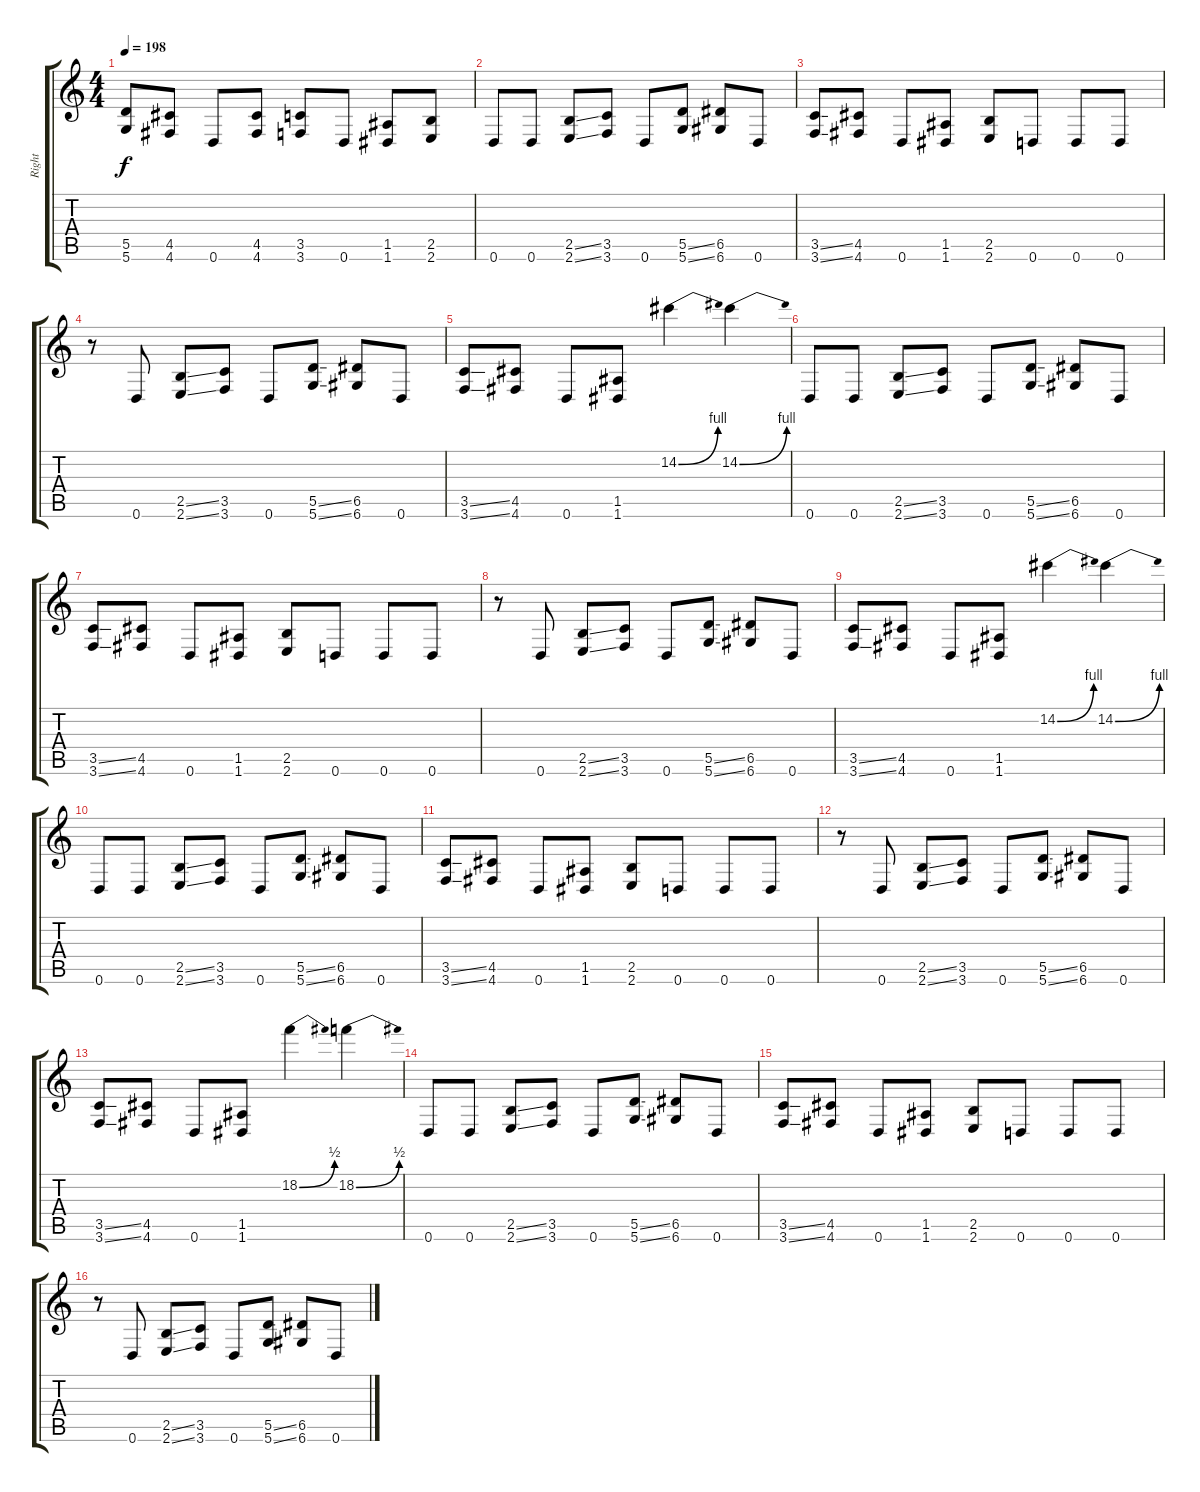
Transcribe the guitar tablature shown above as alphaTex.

\track ("Right" "Right") {instrument distortionguitar}
\staff {score tabs}
\tuning (E4 B3 G3 D3 A2 D2) {hide}
\ts (4 4)
\tempo 198
\clef g2
\ks c
(5.5 5.6).8{dy f} (4.5 4.6).8 0.6.8 (4.5 4.6).8 (3.5 3.6).8 0.6.8 (1.5 1.6).8 (2.5 2.6).8 |
0.6.8 0.6.8 (2.5{ss} 2.6{ss}).8 (3.5 3.6).8 0.6.8 (5.5{ss} 5.6{ss}).8 (6.5 6.6).8 0.6.8 |
(3.5{ss} 3.6{ss}).8 (4.5 4.6).8 0.6.8 (1.5 1.6).8 (2.5 2.6).8 0.6.8 0.6.8 0.6.8 |
r.8 0.6.8 (2.5{ss} 2.6{ss}).8 (3.5 3.6).8 0.6.8 (5.5{ss} 5.6{ss}).8 (6.5 6.6).8 0.6.8 |
(3.5{ss} 3.6{ss}).8 (4.5 4.6).8 0.6.8 (1.5 1.6).8 14.2{be (bend 0 0 60 4)}.4 14.2{be (bend 0 0 60 4)}.4 |
0.6.8 0.6.8 (2.5{ss} 2.6{ss}).8 (3.5 3.6).8 0.6.8 (5.5{ss} 5.6{ss}).8 (6.5 6.6).8 0.6.8 |
(3.5{ss} 3.6{ss}).8 (4.5 4.6).8 0.6.8 (1.5 1.6).8 (2.5 2.6).8 0.6.8 0.6.8 0.6.8 |
r.8 0.6.8 (2.5{ss} 2.6{ss}).8 (3.5 3.6).8 0.6.8 (5.5{ss} 5.6{ss}).8 (6.5 6.6).8 0.6.8 |
(3.5{ss} 3.6{ss}).8 (4.5 4.6).8 0.6.8 (1.5 1.6).8 14.2{be (bend 0 0 60 4)}.4 14.2{be (bend 0 0 60 4)}.4 |
0.6.8 0.6.8 (2.5{ss} 2.6{ss}).8 (3.5 3.6).8 0.6.8 (5.5{ss} 5.6{ss}).8 (6.5 6.6).8 0.6.8 |
(3.5{ss} 3.6{ss}).8 (4.5 4.6).8 0.6.8 (1.5 1.6).8 (2.5 2.6).8 0.6.8 0.6.8 0.6.8 |
r.8 0.6.8 (2.5{ss} 2.6{ss}).8 (3.5 3.6).8 0.6.8 (5.5{ss} 5.6{ss}).8 (6.5 6.6).8 0.6.8 |
(3.5{ss} 3.6{ss}).8 (4.5 4.6).8 0.6.8 (1.5 1.6).8 18.2{be (bend 0 0 60 2)}.4 18.2{be (bend 0 0 60 2)}.4 |
0.6.8 0.6.8 (2.5{ss} 2.6{ss}).8 (3.5 3.6).8 0.6.8 (5.5{ss} 5.6{ss}).8 (6.5 6.6).8 0.6.8 |
(3.5{ss} 3.6{ss}).8 (4.5 4.6).8 0.6.8 (1.5 1.6).8 (2.5 2.6).8 0.6.8 0.6.8 0.6.8 |
r.8 0.6.8 (2.5{ss} 2.6{ss}).8 (3.5 3.6).8 0.6.8 (5.5{ss} 5.6{ss}).8 (6.5 6.6).8 0.6.8
